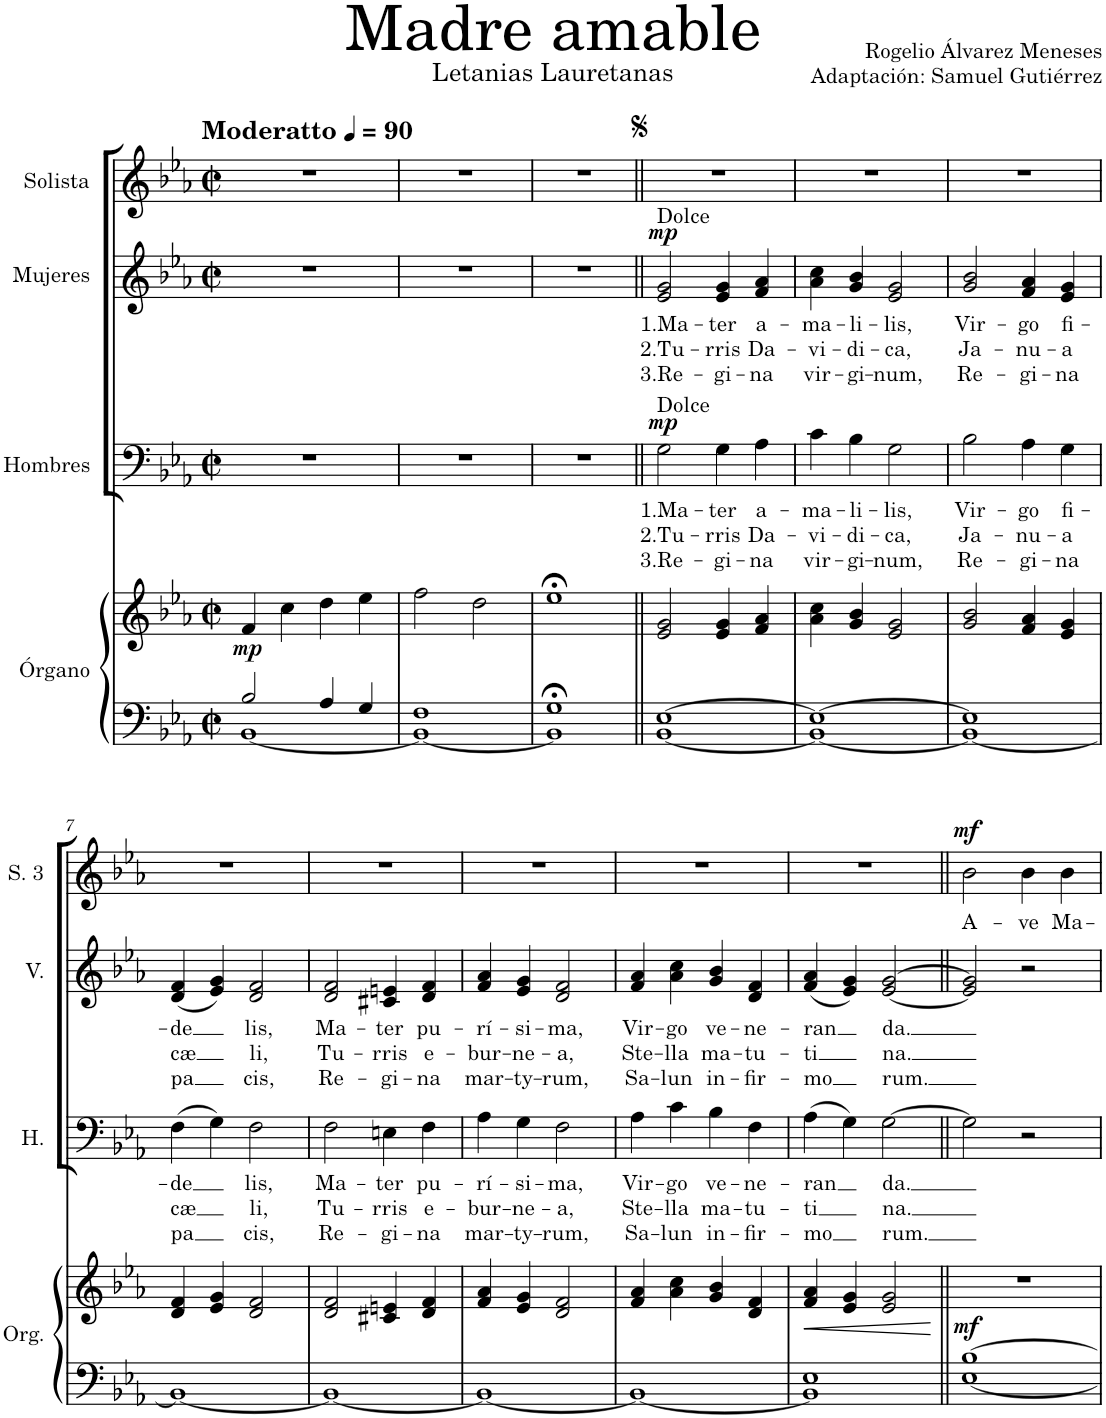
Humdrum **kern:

**kern	**kern	**dynam	**kern	**text	**text	**text	**dynam	**kern	**text	**text	**text	**dynam	**kern	**text	**dynam
*part4	*part4	*part4	*part3	*part3	*part3	*part3	*part3	*part2	*part2	*part2	*part2	*part2	*part1	*part1	*part1
*staff5	*staff4	*staff4/5	*staff3	*staff3	*staff3	*staff3	*staff3	*staff2	*staff2	*staff2	*staff2	*staff2	*staff1	*staff1	*staff1
*I"Órgano	*	*	*I"Hombres	*	*	*	*	*I"Mujeres	*	*	*	*	*I"Solista	*	*
*	*	*	*I'H.	*	*	*	*	*	*	*	*	*	*I'S. 3	*	*
*clefF4	*clefG2	*	*clefF4	*	*	*	*	*clefG2	*	*	*	*	*clefG2	*	*
*k[b-e-a-]	*k[b-e-a-]	*	*k[b-e-a-]	*	*	*	*	*k[b-e-a-]	*	*	*	*	*k[b-e-a-]	*	*
*M2/2	*M2/2	*	*M2/2	*	*	*	*	*M2/2	*	*	*	*	*M2/2	*	*
*met(c|)	*met(c|)	*	*met(c|)	*	*	*	*	*met(c|)	*	*	*	*	*met(c|)	*	*
*MM90	*MM90	*	*MM90	*	*	*	*	*MM90	*	*	*	*	*MM90	*	*
=1	=1	=1	=1	=1	=1	=1	=1	=1	=1	=1	=1	=1	=1	=1	=1
*^	*	*	*	*	*	*	*	*	*	*	*	*	*	*	*
!	!	!	!	!	!	!	!	!	!	!	!	!	!	!LO:TX:a:B:t=Moderatto	!	!
!	!	!	!LO:DY:b	!	!	!	!	!	!	!	!	!	!	!	!	!
2B-/	[1BB-	4f/	mp	1r	.	.	.	.	1r	.	.	.	.	1r	.	.
.	.	4cc\	.	.	.	.	.	.	.	.	.	.	.	.	.	.
4A-/	.	4dd\	.	.	.	.	.	.	.	.	.	.	.	.	.	.
4G/	.	4ee-\	.	.	.	.	.	.	.	.	.	.	.	.	.	.
=2	=2	=2	=2	=2	=2	=2	=2	=2	=2	=2	=2	=2	=2	=2	=2	=2
1F	1BB-_	2ff\	.	1r	.	.	.	.	1r	.	.	.	.	1r	.	.
.	.	2dd\	.	.	.	.	.	.	.	.	.	.	.	.	.	.
=3	=3	=3	=3	=3	=3	=3	=3	=3	=3	=3	=3	=3	=3	=3	=3	=3
1G;<	1BB-]	1ee-;<	.	1r	.	.	.	.	1r	.	.	.	.	1r	.	.
=4||	=4||	=4||	=4||	=4||	=4||	=4||	=4||	=4||	=4||	=4||	=4||	=4||	=4||	=4||	=4||	=4||
!	!	!	!	!	!	!	!	!	!LO:TX:a:t=Dolce	!	!	!	!	!	!	!
!	!	!	!	!LO:TX:a:t=Dolce	!	!	!	!	!	!	!	!	!	!	!	!
!	!	!	!	!	!LO:LY:b	!LO:LY:b	!LO:LY:b	!LO:DY:a	!	!LO:LY:b	!LO:LY:b	!LO:LY:b	!LO:DY:a	!	!	!
*v	*v	*	*	*	*	*	*	*	*	*	*	*	*	*	*	*
[1BB- [1E-	2e-/ 2g/	.	2G\	1.Ma-	2.Tu-	3.Re-	mp	2e-/ 2g/	1.Ma-	2.Tu-	3.Re-	mp	1r	.	.
!	!	!	!	!LO:LY:b	!LO:LY:b	!LO:LY:b	!	!	!LO:LY:b	!LO:LY:b	!LO:LY:b	!	!	!	!
.	4e-/ 4g/	.	4G\	-ter	-rris	-gi-	.	4e-/ 4g/	-ter	-rris	-gi-	.	.	.	.
!	!	!	!	!LO:LY:b	!LO:LY:b	!LO:LY:b	!	!	!LO:LY:b	!LO:LY:b	!LO:LY:b	!	!	!	!
.	4f/ 4a-/	.	4A-\	a-	Da-	-na	.	4f/ 4a-/	a-	Da-	-na	.	.	.	.
=5	=5	=5	=5	=5	=5	=5	=5	=5	=5	=5	=5	=5	=5	=5	=5
!	!	!	!	!LO:LY:b	!LO:LY:b	!LO:LY:b	!	!	!LO:LY:b	!LO:LY:b	!LO:LY:b	!	!	!	!
1BB-_ 1E-_	4a-\ 4cc\	.	4c\	-ma-	-vi-	vir-	.	4a-\ 4cc\	-ma-	-vi-	vir-	.	1r	.	.
!	!	!	!	!LO:LY:b	!LO:LY:b	!LO:LY:b	!	!	!LO:LY:b	!LO:LY:b	!LO:LY:b	!	!	!	!
.	4g/ 4b-/	.	4B-\	-li-	-di-	-gi-	.	4g/ 4b-/	-li-	-di-	-gi-	.	.	.	.
!	!	!	!	!LO:LY:b	!LO:LY:b	!LO:LY:b	!	!	!LO:LY:b	!LO:LY:b	!LO:LY:b	!	!	!	!
.	2e-/ 2g/	.	2G\	-lis,	-ca,	-num,	.	2e-/ 2g/	-lis,	-ca,	-num,	.	.	.	.
=6	=6	=6	=6	=6	=6	=6	=6	=6	=6	=6	=6	=6	=6	=6	=6
!	!	!	!	!LO:LY:b	!LO:LY:b	!LO:LY:b	!	!	!LO:LY:b	!LO:LY:b	!LO:LY:b	!	!	!	!
1BB-_ 1E-]	2g/ 2b-/	.	2B-\	Vir-	Ja-	Re-	.	2g/ 2b-/	Vir-	Ja-	Re-	.	1r	.	.
!	!	!	!	!LO:LY:b	!LO:LY:b	!LO:LY:b	!	!	!LO:LY:b	!LO:LY:b	!LO:LY:b	!	!	!	!
.	4f/ 4a-/	.	4A-\	-go	-nu-	-gi-	.	4f/ 4a-/	-go	-nu-	-gi-	.	.	.	.
!	!	!	!	!LO:LY:b	!LO:LY:b	!LO:LY:b	!	!	!LO:LY:b	!LO:LY:b	!LO:LY:b	!	!	!	!
.	4e-/ 4g/	.	4G\	fi-	-a	-na	.	4e-/ 4g/	fi-	-a	-na	.	.	.	.
!!LO:LB:g=z
=7	=7	=7	=7	=7	=7	=7	=7	=7	=7	=7	=7	=7	=7	=7	=7
!	!	!	!	!LO:LY:b	!LO:LY:b	!LO:LY:b	!	!	!LO:LY:b	!LO:LY:b	!LO:LY:b	!	!	!	!
1BB-_	4d/ 4f/	.	(4F\	-de	cæ	pa	.	(4d/ 4f/	-de	cæ	pa	.	1r	.	.
.	4e-/ 4g/	.	4G\)	.	.	.	.	4e-/ 4g/)	.	.	.	.	.	.	.
!	!	!	!	!LO:LY:b	!LO:LY:b	!LO:LY:b	!	!	!LO:LY:b	!LO:LY:b	!LO:LY:b	!	!	!	!
.	2d/ 2f/	.	2F\	lis,	li,	cis,	.	2d/ 2f/	lis,	li,	cis,	.	.	.	.
=8	=8	=8	=8	=8	=8	=8	=8	=8	=8	=8	=8	=8	=8	=8	=8
!	!	!	!	!LO:LY:b	!LO:LY:b	!LO:LY:b	!	!	!LO:LY:b	!LO:LY:b	!LO:LY:b	!	!	!	!
1BB-_	2d/ 2f/	.	2F\	Ma-	Tu-	Re-	.	2d/ 2f/	Ma-	Tu-	Re-	.	1r	.	.
!	!	!	!	!LO:LY:b	!LO:LY:b	!LO:LY:b	!	!	!LO:LY:b	!LO:LY:b	!LO:LY:b	!	!	!	!
.	4c#X/ 4en/	.	4En\	-ter	-rris	-gi-	.	4c#X/ 4en/	-ter	-rris	-gi-	.	.	.	.
!	!	!	!	!LO:LY:b	!LO:LY:b	!LO:LY:b	!	!	!LO:LY:b	!LO:LY:b	!LO:LY:b	!	!	!	!
.	4d/ 4f/	.	4F\	pu-	e-	-na	.	4d/ 4f/	pu-	e-	-na	.	.	.	.
=9	=9	=9	=9	=9	=9	=9	=9	=9	=9	=9	=9	=9	=9	=9	=9
!	!	!	!	!LO:LY:b	!LO:LY:b	!LO:LY:b	!	!	!LO:LY:b	!LO:LY:b	!LO:LY:b	!	!	!	!
1BB-_	4f/ 4a-/	.	4A-\	-rí-	-bur-	mar-	.	4f/ 4a-/	-rí-	-bur-	mar-	.	1r	.	.
!	!	!	!	!LO:LY:b	!LO:LY:b	!LO:LY:b	!	!	!LO:LY:b	!LO:LY:b	!LO:LY:b	!	!	!	!
.	4e-/ 4g/	.	4G\	-si-	-ne-	-ty-	.	4e-/ 4g/	-si-	-ne-	-ty-	.	.	.	.
!	!	!	!	!LO:LY:b	!LO:LY:b	!LO:LY:b	!	!	!LO:LY:b	!LO:LY:b	!LO:LY:b	!	!	!	!
.	2d/ 2f/	.	2F\	-ma,	-a,	-rum,	.	2d/ 2f/	-ma,	-a,	-rum,	.	.	.	.
=10	=10	=10	=10	=10	=10	=10	=10	=10	=10	=10	=10	=10	=10	=10	=10
!	!	!	!	!LO:LY:b	!LO:LY:b	!LO:LY:b	!	!	!LO:LY:b	!LO:LY:b	!LO:LY:b	!	!	!	!
1BB-_	4f/ 4a-/	.	4A-\	Vir-	Ste-	Sa-	.	4f/ 4a-/	Vir-	Ste-	Sa-	.	1r	.	.
!	!	!	!	!LO:LY:b	!LO:LY:b	!LO:LY:b	!	!	!LO:LY:b	!LO:LY:b	!LO:LY:b	!	!	!	!
.	4a-\ 4cc\	.	4c\	-go	-lla	-lun	.	4a-\ 4cc\	-go	-lla	-lun	.	.	.	.
!	!	!	!	!LO:LY:b	!LO:LY:b	!LO:LY:b	!	!	!LO:LY:b	!LO:LY:b	!LO:LY:b	!	!	!	!
.	4g/ 4b-/	.	4B-\	ve-	ma-	in-	.	4g/ 4b-/	ve-	ma-	in-	.	.	.	.
!	!	!	!	!LO:LY:b	!LO:LY:b	!LO:LY:b	!	!	!LO:LY:b	!LO:LY:b	!LO:LY:b	!	!	!	!
.	4d/ 4f/	.	4F\	-ne-	-tu-	-fir-	.	4d/ 4f/	-ne-	-tu-	-fir-	.	.	.	.
=11	=11	=11	=11	=11	=11	=11	=11	=11	=11	=11	=11	=11	=11	=11	=11
!	!	!LO:HP:b	!	!LO:LY:b	!LO:LY:b	!LO:LY:b	!	!	!LO:LY:b	!LO:LY:b	!LO:LY:b	!	!	!	!
1BB-] 1E-	4f/ 4a-/	<	(4A-\	-ran	-ti	-mo	.	(4f/ 4a-/	-ran	-ti	-mo	.	1r	.	.
.	4e-/ 4g/	.	4G\)	.	.	.	.	4e-/ 4g/)	.	.	.	.	.	.	.
!	!	!	!	!LO:LY:b	!LO:LY:b	!LO:LY:b	!	!	!LO:LY:b	!LO:LY:b	!LO:LY:b	!	!	!	!
.	2e-/ 2g/	.	[2G\	da.	na.	rum.	.	[2e-/ [2g/	da.	na.	rum.	.	.	.	.
.	.	[	.	.	.	.	.	.	.	.	.	.	.	.	.
=12||	=12||	=12||	=12||	=12||	=12||	=12||	=12||	=12||	=12||	=12||	=12||	=12||	=12||	=12||	=12||
!	!	!LO:DY:b	!	!	!	!	!	!	!	!	!	!	!	!LO:LY:b	!LO:DY:a
[1E- [1B-	1r	mf	2G\]	.	.	.	.	2e-/] 2g/]	.	.	.	.	2b-\	A-	mf
!	!	!	!	!	!	!	!	!	!	!	!	!	!	!LO:LY:b	!
.	.	.	2r	.	.	.	.	2r	.	.	.	.	4b-\	-ve	.
!	!	!	!	!	!	!	!	!	!	!	!	!	!	!LO:LY:b	!
.	.	.	.	.	.	.	.	.	.	.	.	.	4b-\	Ma-	.
=	=	=	=	=	=	=	=	=	=	=	=	=	=	=	=
*-	*-	*-	*-	*-	*-	*-	*-	*-	*-	*-	*-	*-	*-	*-	*-
